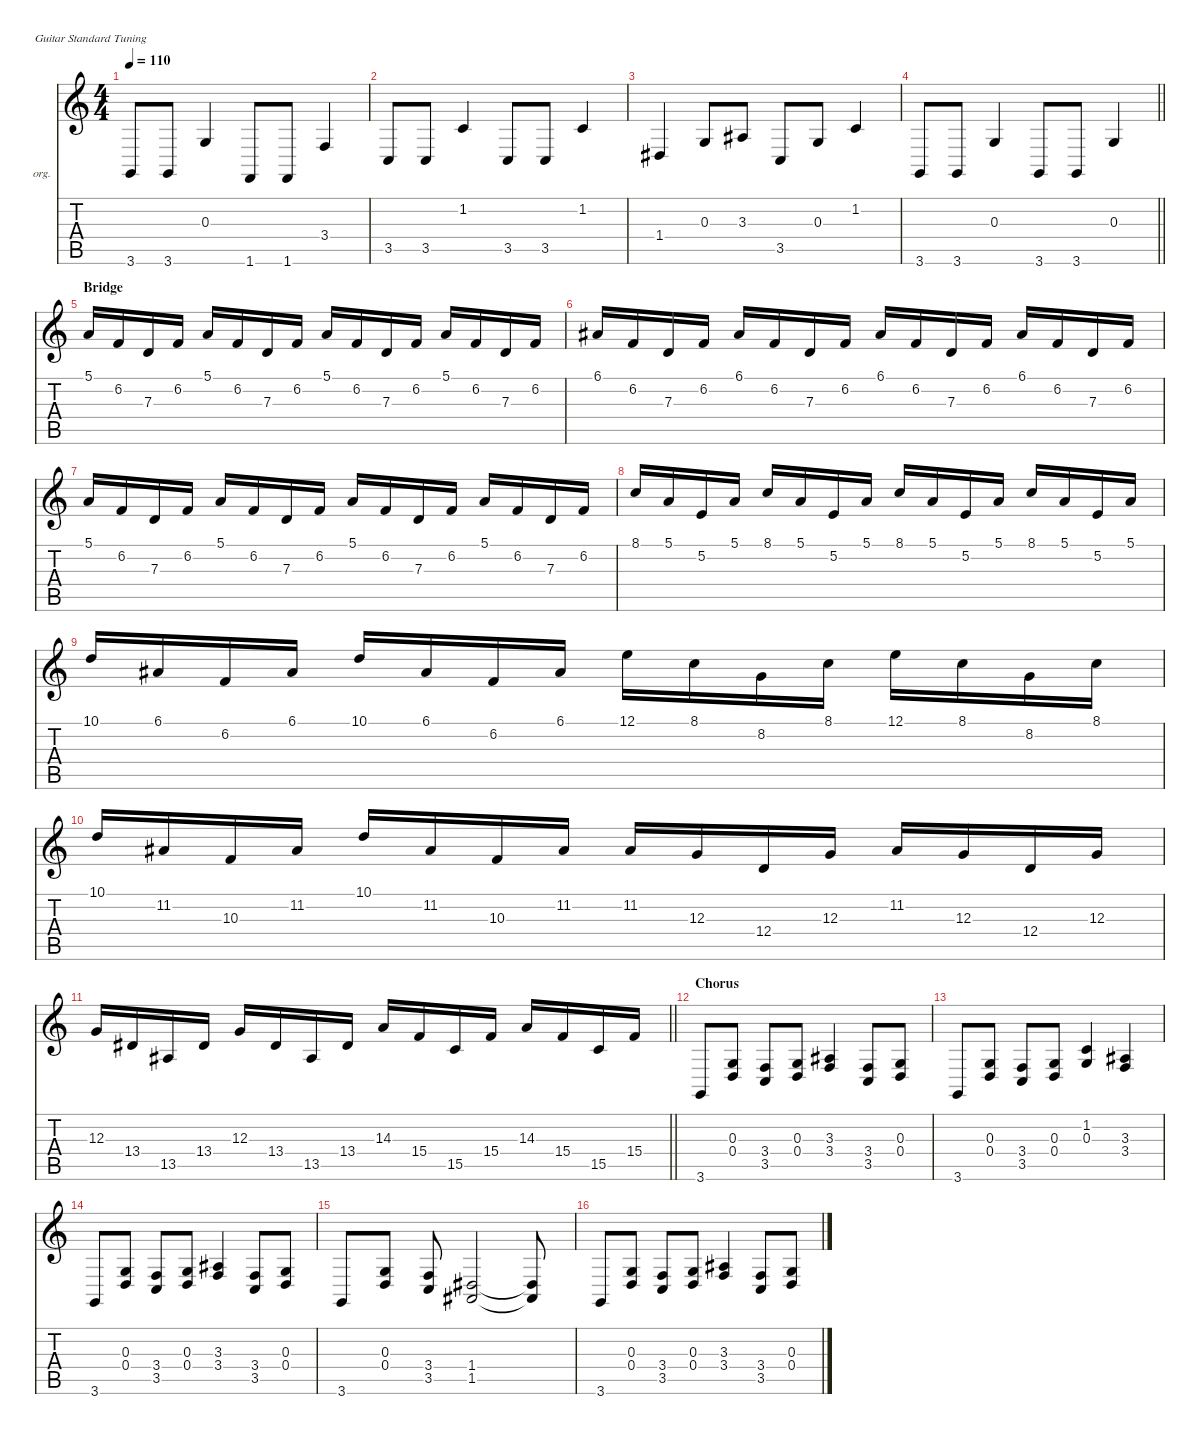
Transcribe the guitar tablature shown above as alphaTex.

\defaultSystemsLayout 4
\hideDynamics
\bracketExtendMode nobrackets
\firstSystemTrackNameOrientation horizontal
\otherSystemsTrackNameOrientation horizontal
\track ("Spor 5" "org.") {instrument drawbarorgan}
\staff {score tabs}
\tuning (E4 B3 G3 D3 A2 E2)
\ts (4 4)
\tempo 110
\clef g2
\ks c
3.6.8{dy fff beam Up} 3.6.8{beam Up} 0.3.4{beam Up} 1.6.8{beam Up} 1.6.8{beam Up} 3.4.4{beam Up} |
3.5.8{beam Up} 3.5.8{beam Up} 1.2.4{beam Up} 3.5.8{beam Up} 3.5.8{beam Up} 1.2.4{beam Up} |
1.4{acc #}.4{beam Up} 0.3.8{beam Up} 3.3{acc #}.8{beam Up} 3.5.8{beam Up} 0.3.8{beam Up} 1.2.4{beam Up} |
\barLineRight lightlight
3.6.8{beam Up} 3.6.8{beam Up} 0.3.4{beam Up} 3.6.8{beam Up} 3.6.8{beam Up} 0.3.4{beam Up} |
\section ("" "Bridge")
5.1.16{beam Up} 6.2.16{beam Up} 7.3.16{beam Up} 6.2.16{beam Up} 5.1.16{beam Up} 6.2.16{beam Up} 7.3.16{beam Up} 6.2.16{beam Up} 5.1.16{beam Up} 6.2.16{beam Up} 7.3.16{beam Up} 6.2.16{beam Up} 5.1.16{beam Up} 6.2.16{beam Up} 7.3.16{beam Up} 6.2.16{beam Up} |
6.1{acc #}.16{beam Up} 6.2.16{beam Up} 7.3.16{beam Up} 6.2.16{beam Up} 6.1{acc #}.16{beam Up} 6.2.16{beam Up} 7.3.16{beam Up} 6.2.16{beam Up} 6.1{acc #}.16{beam Up} 6.2.16{beam Up} 7.3.16{beam Up} 6.2.16{beam Up} 6.1{acc #}.16{beam Up} 6.2.16{beam Up} 7.3.16{beam Up} 6.2.16{beam Up} |
5.1.16{beam Up} 6.2.16{beam Up} 7.3.16{beam Up} 6.2.16{beam Up} 5.1.16{beam Up} 6.2.16{beam Up} 7.3.16{beam Up} 6.2.16{beam Up} 5.1.16{beam Up} 6.2.16{beam Up} 7.3.16{beam Up} 6.2.16{beam Up} 5.1.16{beam Up} 6.2.16{beam Up} 7.3.16{beam Up} 6.2.16{beam Up} |
8.1.16{beam Up} 5.1.16{beam Up} 5.2.16{beam Up} 5.1.16{beam Up} 8.1.16{beam Up} 5.1.16{beam Up} 5.2.16{beam Up} 5.1.16{beam Up} 8.1.16{beam Up} 5.1.16{beam Up} 5.2.16{beam Up} 5.1.16{beam Up} 8.1.16{beam Up} 5.1.16{beam Up} 5.2.16{beam Up} 5.1.16{beam Up} |
10.1.16{beam Up} 6.1{acc #}.16{beam Up} 6.2.16{beam Up} 6.1{acc #}.16{beam Up} 10.1.16{beam Up} 6.1{acc #}.16{beam Up} 6.2.16{beam Up} 6.1{acc #}.16{beam Up} 12.1.16{beam Down} 8.1.16{beam Down} 8.2.16{beam Down} 8.1.16{beam Down} 12.1.16{beam Down} 8.1.16{beam Down} 8.2.16{beam Down} 8.1.16{beam Down} |
10.1.16{beam Up} 11.2{acc #}.16{beam Up} 10.3.16{beam Up} 11.2{acc #}.16{beam Up} 10.1.16{beam Up} 11.2{acc #}.16{beam Up} 10.3.16{beam Up} 11.2{acc #}.16{beam Up} 11.2{acc #}.16{beam Up} 12.3.16{beam Up} 12.4.16{beam Up} 12.3.16{beam Up} 11.2{acc #}.16{beam Up} 12.3.16{beam Up} 12.4.16{beam Up} 12.3.16{beam Up} |
\barLineRight lightlight
12.3.16{beam Up} 13.4{acc #}.16{beam Up} 13.5{acc #}.16{beam Up} 13.4{acc #}.16{beam Up} 12.3.16{beam Up} 13.4{acc #}.16{beam Up} 13.5{acc #}.16{beam Up} 13.4{acc #}.16{beam Up} 14.3.16{beam Up} 15.4.16{beam Up} 15.5.16{beam Up} 15.4.16{beam Up} 14.3.16{beam Up} 15.4.16{beam Up} 15.5.16{beam Up} 15.4.16{beam Up} |
\section ("" "Chorus")
3.6.8{beam Up} (0.3 0.4).8{beam Up} (3.4 3.5).8{beam Up} (0.3 0.4).8{beam Up} (3.3{acc #} 3.4).4{beam Up} (3.4 3.5).8{beam Up} (0.3 0.4).8{beam Up} |
3.6.8{beam Up} (0.3 0.4).8{beam Up} (3.4 3.5).8{beam Up} (0.3 0.4).8{beam Up} (1.2 0.3).4{beam Up} (3.3{acc #} 3.4).4{beam Up} |
3.6.8{beam Up} (0.3 0.4).8{beam Up} (3.4 3.5).8{beam Up} (0.3 0.4).8{beam Up} (3.3{acc #} 3.4).4{beam Up} (3.4 3.5).8{beam Up} (0.3 0.4).8{beam Up} |
3.6.8{beam Up} (0.3 0.4).8{beam Up} (3.4 3.5).8{beam Up} (1.4{acc #} 1.5{acc #}).2{beam Up} (1.4{t acc #} 1.5{t acc #}).8{dy f beam Up} |
3.6.8{dy fff beam Up} (0.3 0.4).8{beam Up} (3.4 3.5).8{beam Up} (0.3 0.4).8{beam Up} (3.3{acc #} 3.4).4{beam Up} (3.4 3.5).8{beam Up} (0.3 0.4).8{beam Up}
